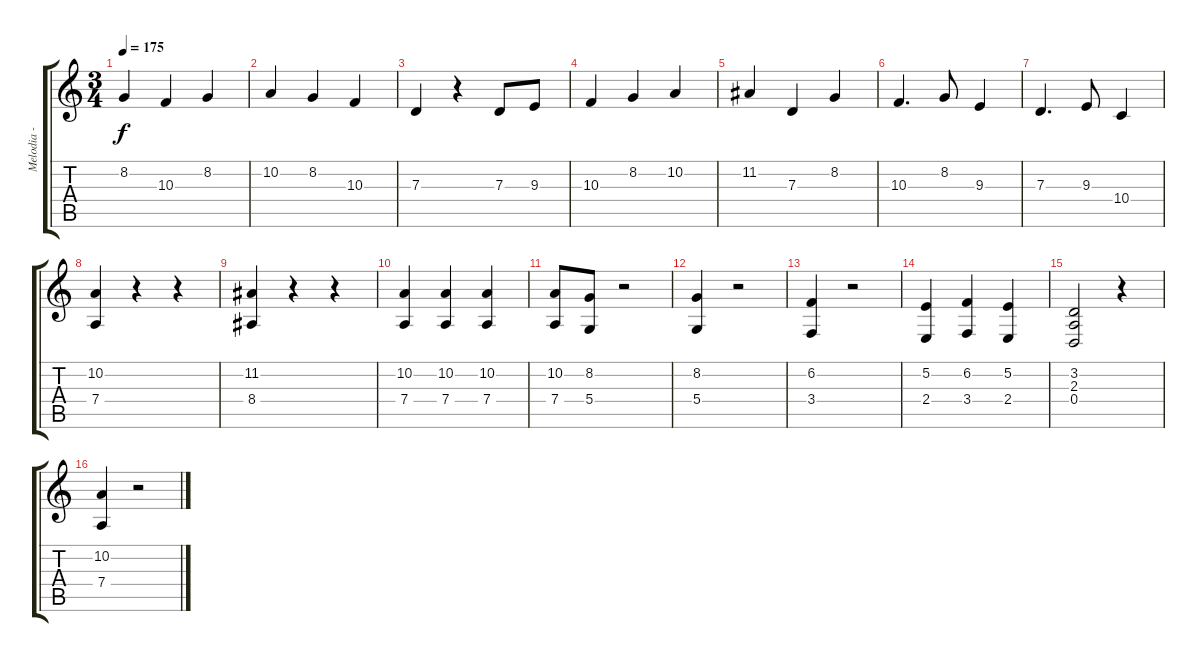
\track ("Melodia - Piraci z Karaibów" "Melodia - ") {instrument accordion}
\staff {score tabs}
\tuning (E4 B3 G3 D3 A2 D2) {hide}
\ts (3 4)
\tempo 175
\clef g2
\ks c
8.2.4{dy f} 10.3.4 8.2.4 |
10.2.4 8.2.4 10.3.4 |
7.3.4 r.4 7.3.8 9.3.8 |
10.3.4 8.2.4 10.2.4 |
11.2.4 7.3.4 8.2.4 |
10.3.4{d} 8.2.8 9.3.4 |
7.3.4{d} 9.3.8 10.4.4 |
(10.2 7.4).4 r.4 r.4 |
(11.2 8.4).4 r.4 r.4 |
(10.2 7.4).4 (10.2 7.4).4 (10.2 7.4).4 |
(10.2 7.4).8 (8.2 5.4).8 r.2 |
(8.2 5.4).4 r.2 |
(6.2 3.4).4 r.2 |
(5.2 2.4).4 (6.2 3.4).4 (5.2 2.4).4 |
(3.2 2.3 0.4).2 r.4 |
(10.2 7.4).4 r.2
